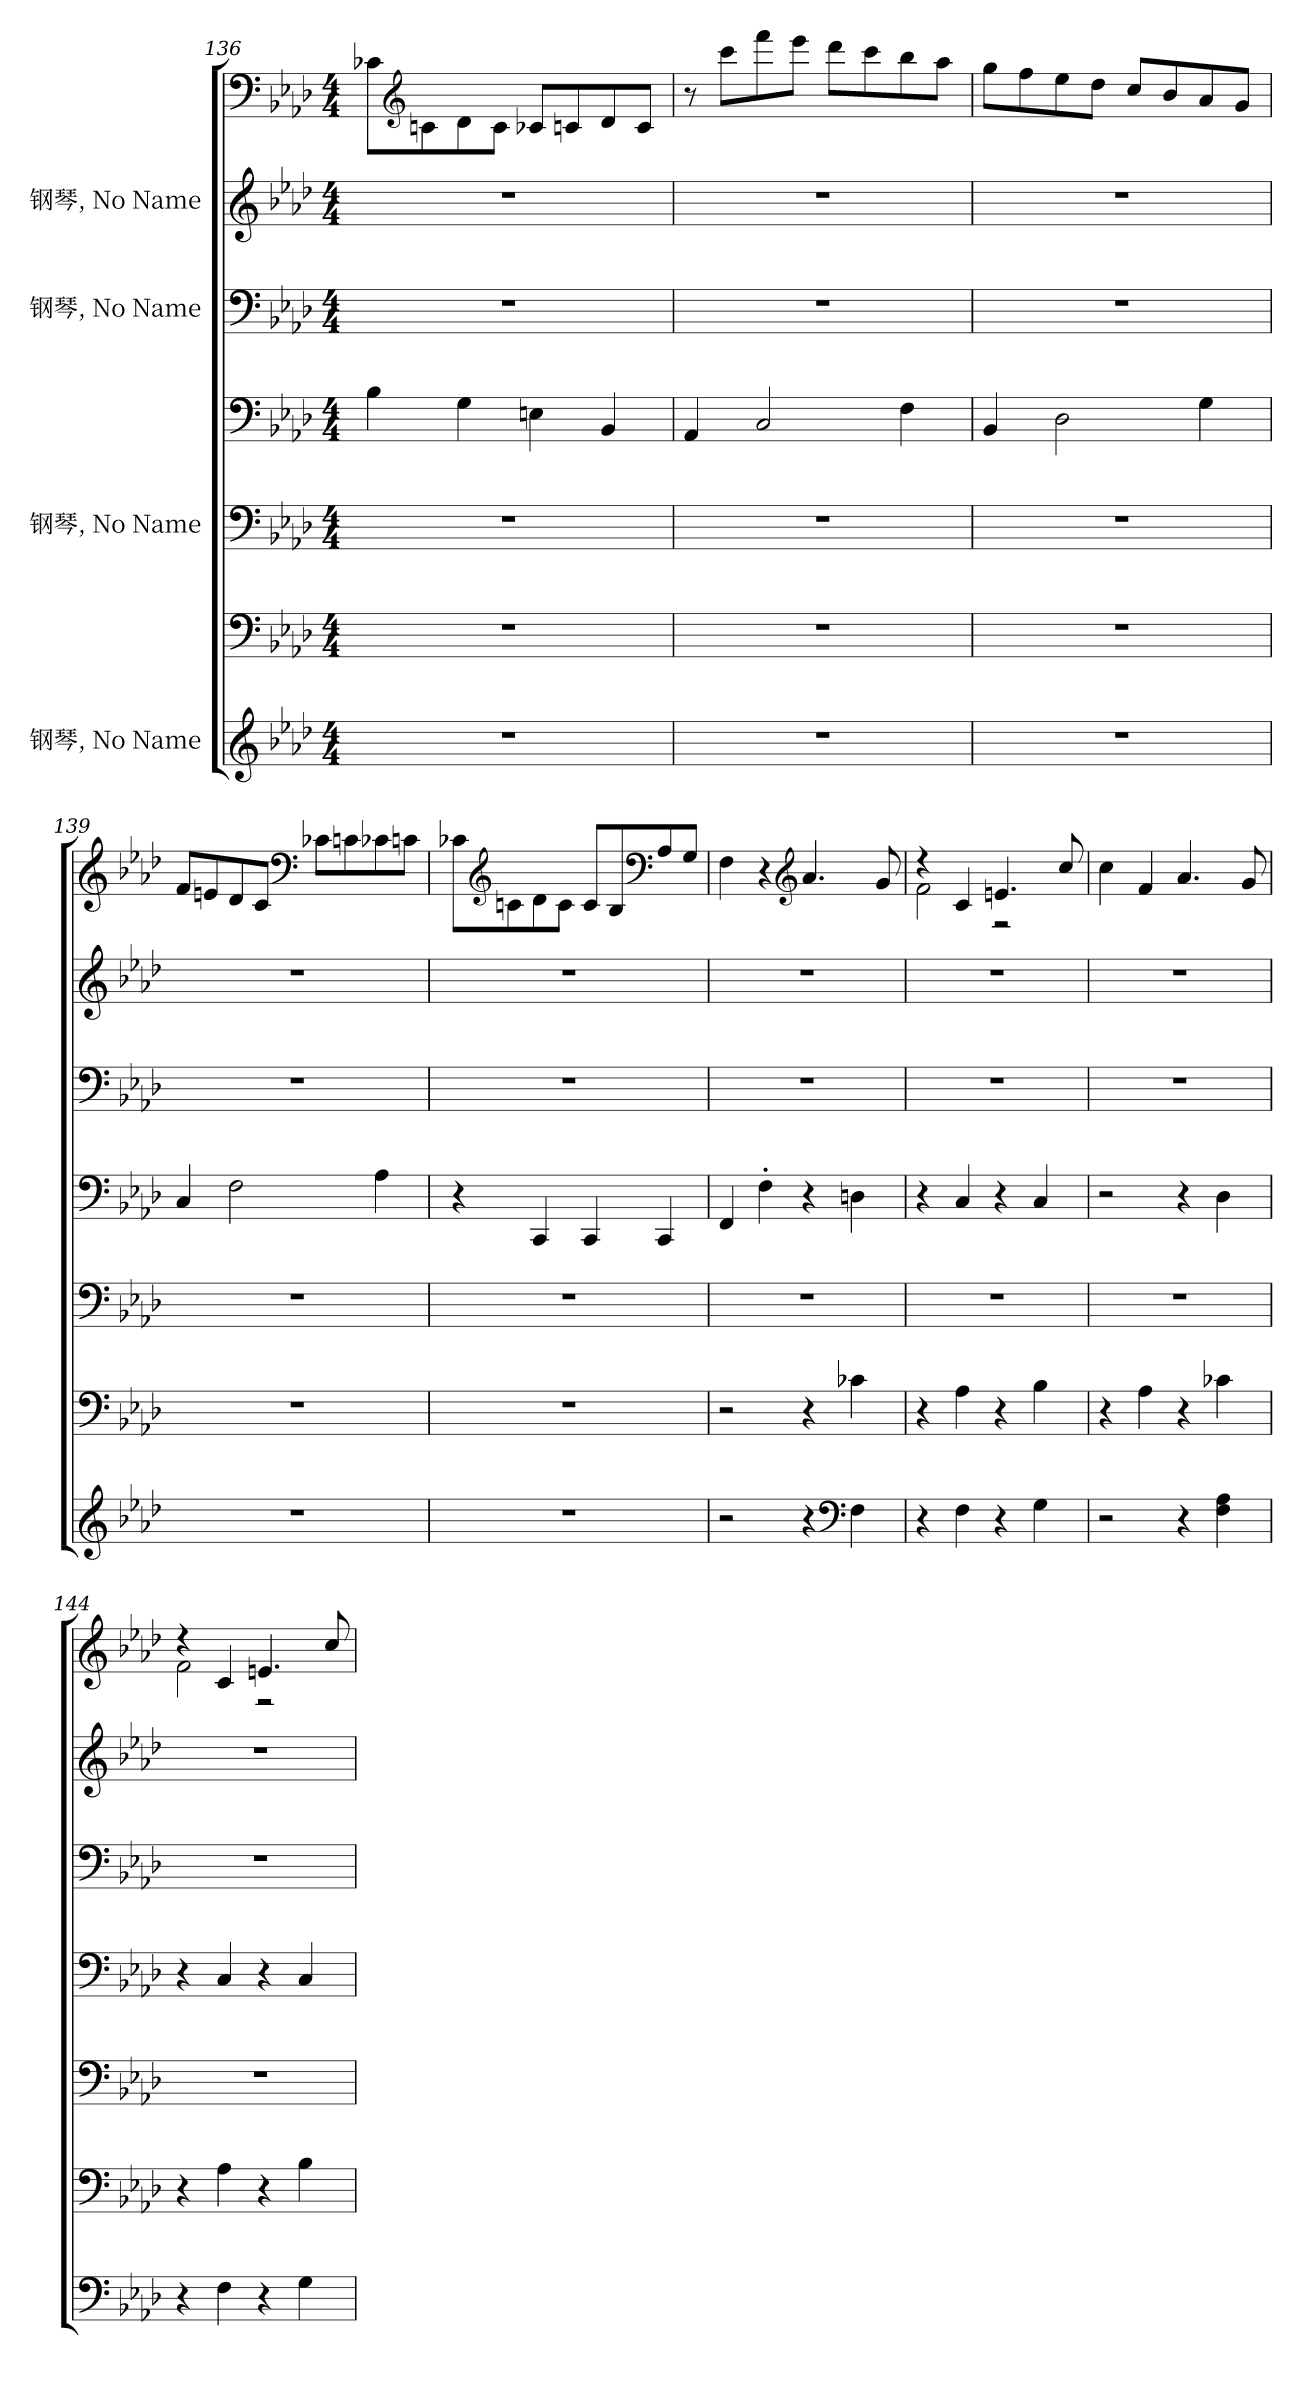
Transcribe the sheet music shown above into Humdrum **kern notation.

**kern	**kern	**kern	**kern	**kern	**kern	**kern
*part4	*part4	*part3	*part3	*part2	*part1	*part1
*staff7	*staff6	*staff5	*staff4	*staff3	*staff2	*staff1
*I"钢琴, No Name	*	*I"钢琴, No Name	*	*I"钢琴, No Name	*I"钢琴, No Name	*
*clefG2	*clefF4	*clefF4	*clefF4	*clefF4	*clefG2	*clefF4
*k[b-e-a-d-]	*k[b-e-a-d-]	*k[b-e-a-d-]	*k[b-e-a-d-]	*k[b-e-a-d-]	*k[b-e-a-d-]	*k[b-e-a-d-]
*M4/4	*M4/4	*M4/4	*M4/4	*M4/4	*M4/4	*M4/4
=136	=136	=136	=136	=136	=136	=136
1r	1r	1r	4B-\	1r	1r	8c-X\L
*	*	*	*	*	*	*clefG2
.	.	.	.	.	.	8cn\
.	.	.	4G\	.	.	8d-\
.	.	.	.	.	.	8c\J
.	.	.	4En\	.	.	8c-X/L
.	.	.	.	.	.	8cn/
.	.	.	4BB-/	.	.	8d-/
.	.	.	.	.	.	8c/J
=137	=137	=137	=137	=137	=137	=137
1r	1r	1r	4AA-/	1r	1r	8r
.	.	.	.	.	.	8ccc\L
.	.	.	2C/	.	.	8fff\
.	.	.	.	.	.	8eee-\J
.	.	.	.	.	.	8ddd-\L
.	.	.	.	.	.	8ccc\
.	.	.	4F\	.	.	8bb-\
.	.	.	.	.	.	8aa-\J
!!LO:PB:g=z
=138	=138	=138	=138	=138	=138	=138
*	*	*	*	*	*	*MM236
1r	1r	1r	4BB-/	1r	1r	8gg\L
.	.	.	.	.	.	8ff\
.	.	.	2D-\	.	.	8ee-\
.	.	.	.	.	.	8dd-\J
.	.	.	.	.	.	8cc/L
.	.	.	.	.	.	8b-/
.	.	.	4G\	.	.	8a-/
.	.	.	.	.	.	8g/J
=139	=139	=139	=139	=139	=139	=139
*	*	*	*	*	*	*MM236
1r	1r	1r	4C/	1r	1r	8f/L
.	.	.	.	.	.	8en/
.	.	.	2F\	.	.	8d-/
.	.	.	.	.	.	8c/J
*	*	*	*	*	*	*clefF4
.	.	.	.	.	.	8c-X\L
.	.	.	.	.	.	8cn\
.	.	.	4A-\	.	.	8c-X\
.	.	.	.	.	.	8cn\J
=140	=140	=140	=140	=140	=140	=140
1r	1r	1r	4r	1r	1r	8c-X\L
*	*	*	*	*	*	*clefG2
.	.	.	.	.	.	8cn\
.	.	.	4CC/	.	.	8d-\
.	.	.	.	.	.	8c\J
.	.	.	4CC/	.	.	8c/L
.	.	.	.	.	.	8B-/
*	*	*	*	*	*	*clefF4
*	*	*	*	*	*	*MM234
.	.	.	4CC/	.	.	8A-/
*	*	*	*	*	*	*MM230
.	.	.	.	.	.	8G/J
!!LO:PB:g=z
=141	=141	=141	=141	=141	=141	=141
2r	2r	1r	4FF/	1r	1r	4F\
.	.	.	4F'\	.	.	4r
*	*	*	*	*	*	*clefG2
4r	4r	.	4r	.	.	4.a-/
*clefF4	*	*	*	*	*	*
4F\	4c-X\	.	4Dn\	.	.	.
.	.	.	.	.	.	8g/
=142	=142	=142	=142	=142	=142	=142
*	*	*	*	*	*	*^
4r	4r	1r	4r	1r	1r	4r	2f\
4F\	4A-\	.	4C/	.	.	4c/	.
4r	4r	.	4r	.	.	4.en/	2r
4G\	4B-\	.	4C/	.	.	.	.
.	.	.	.	.	.	8cc/	.
*	*	*	*	*	*	*v	*v
=143	=143	=143	=143	=143	=143	=143
2r	4r	1r	2r	1r	1r	4cc\
.	4A-\	.	.	.	.	4f/
4r	4r	.	4r	.	.	4.a-/
4F\ 4A-\	4c-X\	.	4D-\	.	.	.
.	.	.	.	.	.	8g/
=144	=144	=144	=144	=144	=144	=144
*	*	*	*	*	*	*^
4r	4r	1r	4r	1r	1r	4r	2f\
4F\	4A-\	.	4C/	.	.	4c/	.
4r	4r	.	4r	.	.	4.en/	2r
4G\	4B-\	.	4C/	.	.	.	.
.	.	.	.	.	.	8cc/	.
*	*	*	*	*	*	*v	*v
=	=	=	=	=	=	=
*-	*-	*-	*-	*-	*-	*-
